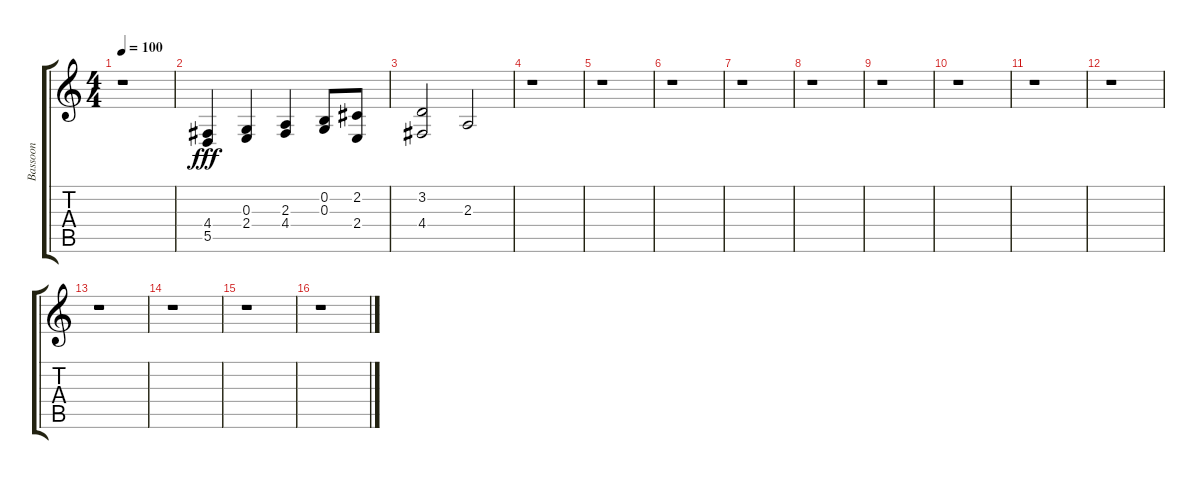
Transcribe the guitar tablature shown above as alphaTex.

\track ("Bassoon" "Bassoon") {instrument bassoon}
\staff {score tabs}
\tuning (E4 B3 G3 D3 A2 E2) {hide}
\ts (4 4)
\tempo 100
\clef g2
\ks c
r.1{dy fff} |
(4.4 5.5).4 (0.3 2.4).4 (2.3 4.4).4 (0.2 0.3).8 (2.2 2.4).8 |
(3.2 4.4).2 2.3.2 |
r.1 |
r.1 |
r.1 |
r.1 |
r.1 |
r.1 |
r.1 |
r.1 |
r.1 |
r.1 |
r.1 |
r.1 |
r.1
